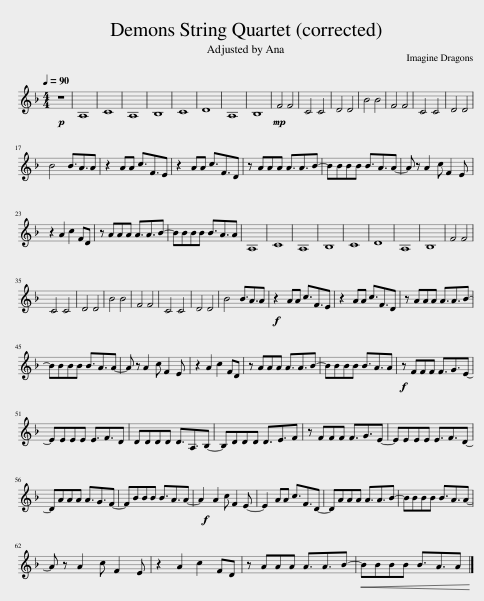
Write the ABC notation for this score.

X:1
L:1/8
Q:1/4=90
M:4/4
I:linebreak $
K:F
V:1 treble
V:1
!p! z8 | A,8 | C8 | A,8 | B,8 | %5
 C8 | D8 | A,8 | B,8 |!mp! F4 F4 | %10
 C4 C4 | D4 D4 | B4 B4 | F4 F4 | C4 C4 | %15
 D4 D4 |$ B4 B3/2A3/2A | z2 AA c3/2F3/2E | z2 AA c3/2F3/2D | z AAA A3/2A3/2B- | %20
 BBBB B3/2A3/2A- | A z A2 c F2 E |$ z2 A2 c2 FD | z AAA A3/2A3/2B- | BBBB B3/2A3/2A | %25
 A,8 | C8 | A,8 | B,8 | C8 | %30
 D8 | A,8 | B,8 | F4 F4 |$ C4 C4 | %35
 D4 D4 | B4 B4 | F4 F4 | C4 C4 | D4 D4 | %40
 B4 B3/2A3/2A |!f! z2 AA c3/2F3/2E | z2 AA c3/2F3/2D | z AAA A3/2A3/2B- |$ BBBB B3/2A3/2A- | %45
 A z A2 c F2 E | z2 A2 c2 FD | z AAA A3/2A3/2B- | BBBB B3/2A3/2A |!f! z FFF F3/2G3/2E- |$ %50
 EEEE E3/2F3/2D | DDDD D3/2A,3/2B,- | B,DDD D3/2E3/2F | z FFF F3/2G3/2E- | EEEE E3/2F3/2D- |$ %55
 DAAA A3/2G3/2F- | FBBB B3/2A3/2A- | A2 A2 c F2 E-!f! | E2 AA c3/2F3/2D- | DAAA A3/2A3/2B- | %60
 BBBB B3/2A3/2A- |$ A z A2 c F2 E | z2 A2 c2 FD | z AAA A3/2A3/2B- |!<(! BBBB B3/2A3/2A!<)! |] %65
